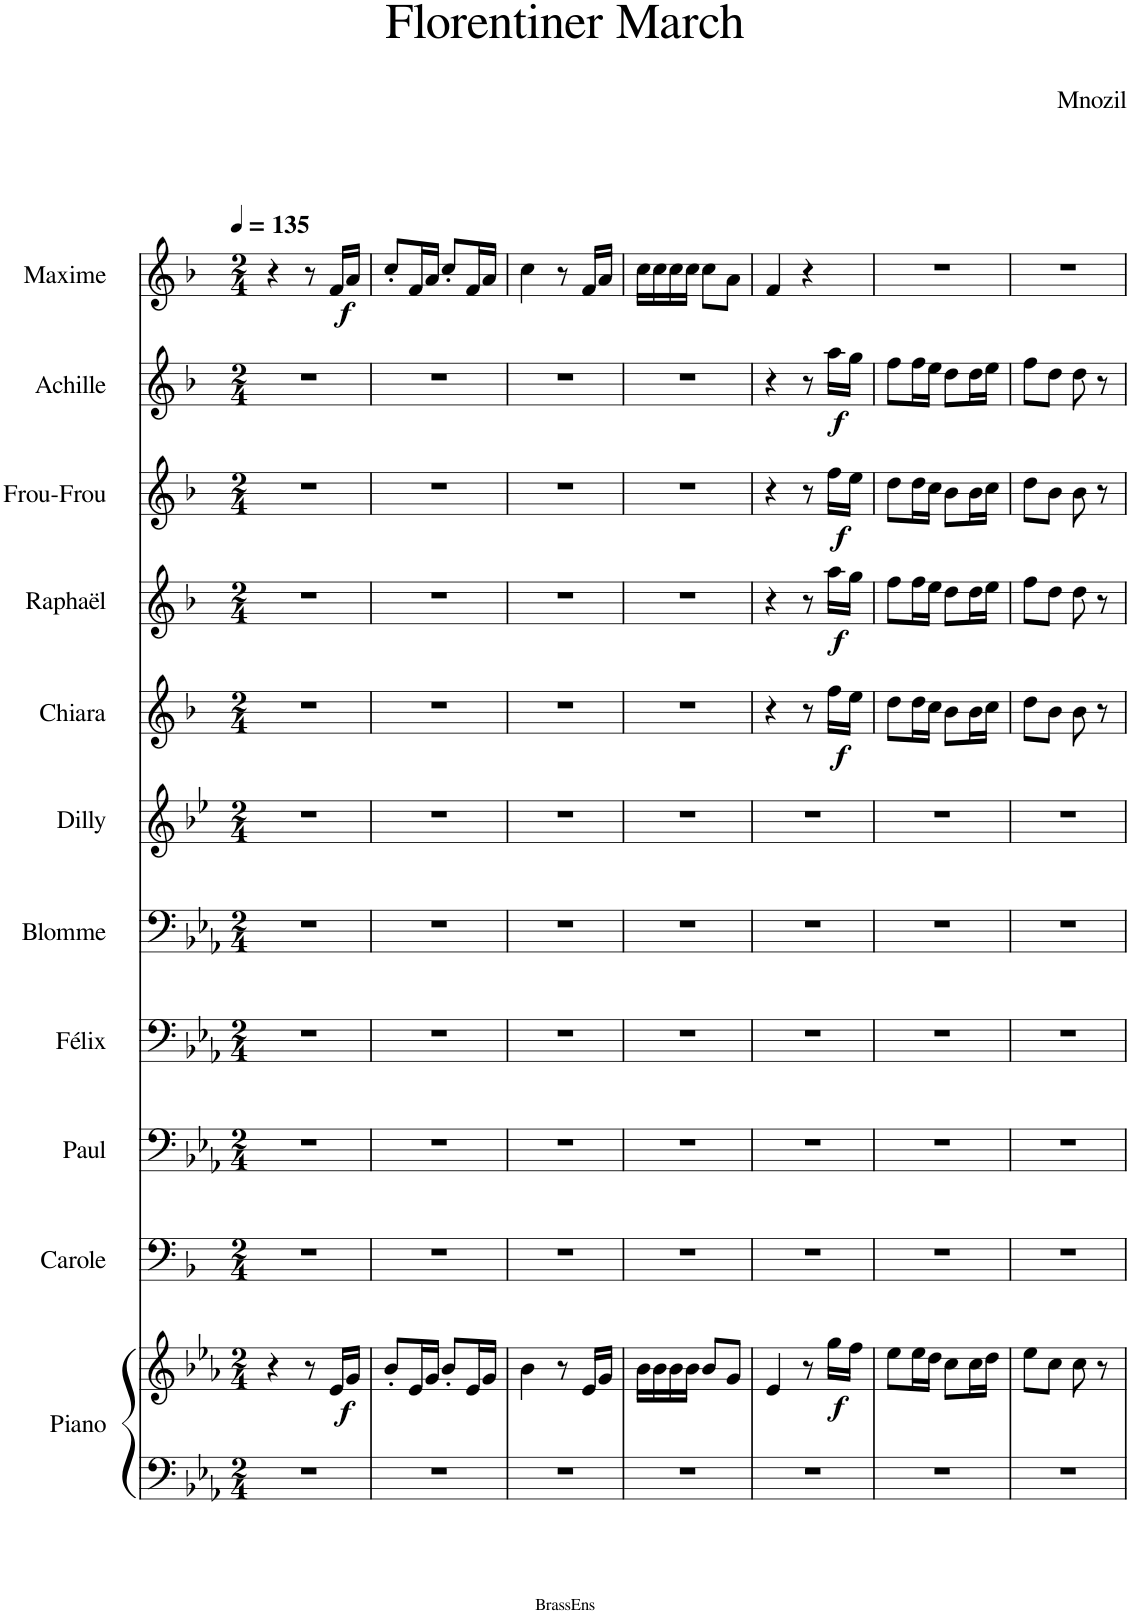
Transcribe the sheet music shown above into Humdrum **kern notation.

**kern	**kern	**dynam	**kern	**kern	**kern	**kern	**kern	**kern	**dynam	**kern	**dynam	**kern	**dynam	**kern	**dynam	**kern	**dynam
*part11	*part11	*part11	*part10	*part9	*part8	*part7	*part6	*part5	*part5	*part4	*part4	*part3	*part3	*part2	*part2	*part1	*part1
*staff12	*staff11	*staff11/12	*staff10	*staff9	*staff8	*staff7	*staff6	*staff5	*staff5	*staff4	*staff4	*staff3	*staff3	*staff2	*staff2	*staff1	*staff1
*I"Piano	*	*	*I"Carole	*I"Paul	*I"Félix	*I"Blomme	*I"Dilly	*I"Chiara	*	*I"Raphaël	*	*I"Frou-Frou	*	*I"Achille	*	*I"Maxime	*
*I'Pia.	*	*	*I'Carole	*I'Paul	*I'Félix	*I'Blomme	*I'Dilly	*I'Chiara	*	*I'Raph	*	*	*	*I'Ach.	*	*I'Max	*
*clefF4	*clefG2	*	*clefF4	*clefF4	*clefF4	*clefF4	*clefG2	*clefG2	*	*clefG2	*	*clefG2	*	*clefG2	*	*clefG2	*
*	*	*	*Trd1c2	*	*	*	*Trd4c7	*Trd1c2	*	*Trd1c2	*	*Trd1c2	*	*Trd1c2	*	*Trd1c2	*
*k[b-e-a-]	*k[b-e-a-]	*	*k[b-]	*k[b-e-a-]	*k[b-e-a-]	*k[b-e-a-]	*k[b-e-]	*k[b-]	*	*k[b-]	*	*k[b-]	*	*k[b-]	*	*k[b-]	*
*M2/4	*M2/4	*	*M2/4	*M2/4	*M2/4	*M2/4	*M2/4	*M2/4	*	*M2/4	*	*M2/4	*	*M2/4	*	*M2/4	*
*MM135	*MM135	*	*MM135	*MM135	*MM135	*MM135	*MM135	*MM135	*	*MM135	*	*MM135	*	*MM135	*	*MM135	*
=1	=1	=1	=1	=1	=1	=1	=1	=1	=1	=1	=1	=1	=1	=1	=1	=1	=1
2r	4r	.	2r	2r	2r	2r	2r	2r	.	2r	.	2r	.	2r	.	4r	.
.	8r	.	.	.	.	.	.	.	.	.	.	.	.	.	.	8r	.
!	!	!LO:DY:b	!	!	!	!	!	!	!	!	!	!	!	!	!	!	!LO:DY:b
.	16e-/LL	f	.	.	.	.	.	.	.	.	.	.	.	.	.	16f/LL	f
.	16g/JJ	.	.	.	.	.	.	.	.	.	.	.	.	.	.	16a/JJ	.
=2	=2	=2	=2	=2	=2	=2	=2	=2	=2	=2	=2	=2	=2	=2	=2	=2	=2
2r	8b-'/L	.	2r	2r	2r	2r	2r	2r	.	2r	.	2r	.	2r	.	8cc'/L	.
.	16e-/L	.	.	.	.	.	.	.	.	.	.	.	.	.	.	16f/L	.
.	16g/JJ	.	.	.	.	.	.	.	.	.	.	.	.	.	.	16a/JJ	.
.	8b-'/L	.	.	.	.	.	.	.	.	.	.	.	.	.	.	8cc'/L	.
.	16e-/L	.	.	.	.	.	.	.	.	.	.	.	.	.	.	16f/L	.
.	16g/JJ	.	.	.	.	.	.	.	.	.	.	.	.	.	.	16a/JJ	.
=3	=3	=3	=3	=3	=3	=3	=3	=3	=3	=3	=3	=3	=3	=3	=3	=3	=3
2r	4b-\	.	2r	2r	2r	2r	2r	2r	.	2r	.	2r	.	2r	.	4cc\	.
.	8r	.	.	.	.	.	.	.	.	.	.	.	.	.	.	8r	.
.	16e-/LL	.	.	.	.	.	.	.	.	.	.	.	.	.	.	16f/LL	.
.	16g/JJ	.	.	.	.	.	.	.	.	.	.	.	.	.	.	16a/JJ	.
=4	=4	=4	=4	=4	=4	=4	=4	=4	=4	=4	=4	=4	=4	=4	=4	=4	=4
2r	16b-\LL	.	2r	2r	2r	2r	2r	2r	.	2r	.	2r	.	2r	.	16cc\LL	.
.	16b-\	.	.	.	.	.	.	.	.	.	.	.	.	.	.	16cc\	.
.	16b-\	.	.	.	.	.	.	.	.	.	.	.	.	.	.	16cc\	.
.	16b-\JJ	.	.	.	.	.	.	.	.	.	.	.	.	.	.	16cc\JJ	.
.	8b-/L	.	.	.	.	.	.	.	.	.	.	.	.	.	.	8cc\L	.
.	8g/J	.	.	.	.	.	.	.	.	.	.	.	.	.	.	8a\J	.
=5	=5	=5	=5	=5	=5	=5	=5	=5	=5	=5	=5	=5	=5	=5	=5	=5	=5
2r	4e-/	.	2r	2r	2r	2r	2r	4r	.	4r	.	4r	.	4r	.	4f/	.
.	8r	.	.	.	.	.	.	8r	.	8r	.	8r	.	8r	.	4r	.
!	!	!LO:DY:b	!	!	!	!	!	!	!LO:DY:b	!	!LO:DY:b	!	!LO:DY:b	!	!LO:DY:b	!	!
.	16gg\LL	f	.	.	.	.	.	16ff\LL	f	16aa\LL	f	16ff\LL	f	16aa\LL	f	.	.
.	16ff\JJ	.	.	.	.	.	.	16ee\JJ	.	16gg\JJ	.	16ee\JJ	.	16gg\JJ	.	.	.
=6	=6	=6	=6	=6	=6	=6	=6	=6	=6	=6	=6	=6	=6	=6	=6	=6	=6
2r	8ee-\L	.	2r	2r	2r	2r	2r	8dd\L	.	8ff\L	.	8dd\L	.	8ff\L	.	2r	.
.	16ee-\L	.	.	.	.	.	.	16dd\L	.	16ff\L	.	16dd\L	.	16ff\L	.	.	.
.	16dd\JJ	.	.	.	.	.	.	16cc\JJ	.	16ee\JJ	.	16cc\JJ	.	16ee\JJ	.	.	.
.	8cc\L	.	.	.	.	.	.	8b-\L	.	8dd\L	.	8b-\L	.	8dd\L	.	.	.
.	16cc\L	.	.	.	.	.	.	16b-\L	.	16dd\L	.	16b-\L	.	16dd\L	.	.	.
.	16dd\JJ	.	.	.	.	.	.	16cc\JJ	.	16ee\JJ	.	16cc\JJ	.	16ee\JJ	.	.	.
=7	=7	=7	=7	=7	=7	=7	=7	=7	=7	=7	=7	=7	=7	=7	=7	=7	=7
2r	8ee-\L	.	2r	2r	2r	2r	2r	8dd\L	.	8ff\L	.	8dd\L	.	8ff\L	.	2r	.
.	8cc\J	.	.	.	.	.	.	8b-\J	.	8dd\J	.	8b-\J	.	8dd\J	.	.	.
.	8cc\	.	.	.	.	.	.	8b-\	.	8dd\	.	8b-\	.	8dd\	.	.	.
.	8r	.	.	.	.	.	.	8r	.	8r	.	8r	.	8r	.	.	.
=	=	=	=	=	=	=	=	=	=	=	=	=	=	=	=	=	=
*-	*-	*-	*-	*-	*-	*-	*-	*-	*-	*-	*-	*-	*-	*-	*-	*-	*-
